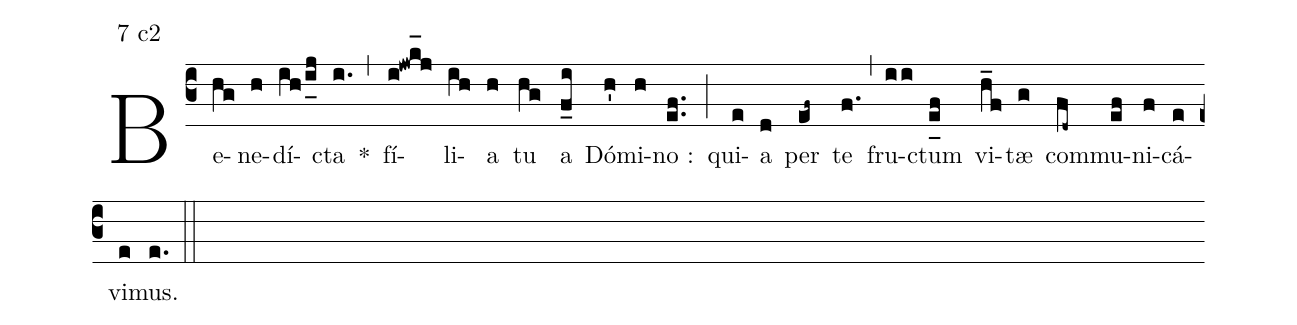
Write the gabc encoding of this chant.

mode:7 c2;
%%
(c3) Be(hg)ne(h)dí(ih/i_[uh:l]j)cta(i.) *(,) fí(i!jwk_[hl:1]j)li(ih)a(h) tu(hg) a(f_i) Dó(h')mi(h)no :(ef..) (;) qui(e)a(d) per(ef~) te(f.) (,) fru(ii)ctum(e_[uh:l]f) vi(h_f)tæ(g) com(fd~)mu(ef)ni(f)cá(e)vi(e)mus.(e.) (::)
